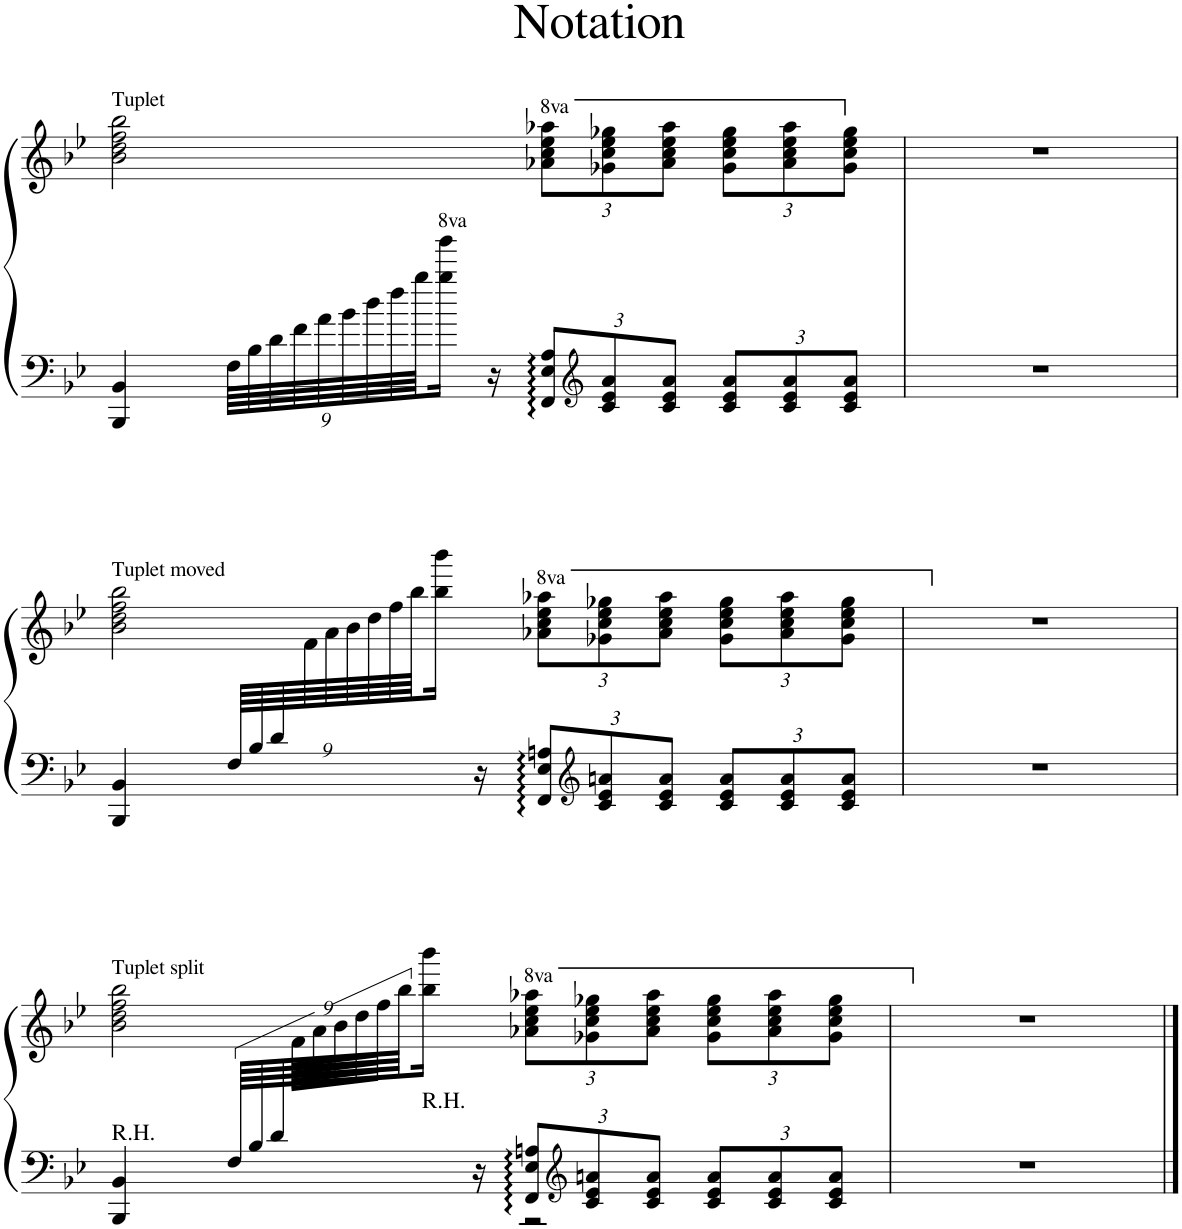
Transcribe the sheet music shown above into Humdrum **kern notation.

**kern	**kern
*part1	*part1
*staff2	*staff1
*I"Piano	*
*I'Pno	*
*clefF4	*clefG2
*k[b-e-]	*k[b-e-]
=1	=1
!	!LO:TX:a:t=Tuplet
4BBB-/ 4BB-/	2b-\ 2dd\ 2ff\ 2bb-\
*Xbrackettup	*
72F\LLLL	.
72B-\	.
72d\	.
72f\	.
72a\	.
72b-\	.
72dd\	.
72ff\	.
72bb-\JJ	.
*8va	*
16bbb-\ 16bbbb-\JJ	.
*X8va	*
16r	.
*	*8va
*	*Xbrackettup
12FF/:: 12E-/:: 12A/::L	12aa-X\ 12ccc\ 12eee-\ 12aaa-X\L
*clefG2	*
12c/ 12e-/ 12a/	12gg-X\ 12ccc\ 12eee-\ 12ggg-X\
12c/ 12e-/ 12a/J	12aa-\ 12ccc\ 12eee-\ 12aaa-\J
12c/ 12e-/ 12a/L	12gg-\ 12ccc\ 12eee-\ 12ggg-\L
12c/ 12e-/ 12a/	12aa-\ 12ccc\ 12eee-\ 12aaa-\
12c/ 12e-/ 12a/J	12gg-\ 12ccc\ 12eee-\ 12ggg-\J
=2	=2
*	*X8va
1r	1r
!!LO:LB:g=z
=3	=3
*clefF4	*
*	*^
!	!LO:TX:a:t=Tuplet moved	!
4BBB-/ 4BB-/	2b-\ 2dd\ 2ff\ 2bb-\	24%7ryy
72F/LLLL	.	.
72B-/	.	.
72d/	.	.
48%7ryy	.	72f\
.	.	72a\
.	.	72b-\
.	.	72dd\
.	.	72ff\
.	.	72bb-\JJ
.	.	16bbb-\ 16bbbb-\JJ
16r	.	2ryy
*	*8va	*
12FF/:: 12E-/:: 12An/::L	12aa-X\ 12ccc\ 12eee-\ 12aaa-X\L	.
*clefG2	*	*
12c/ 12e-/ 12an/	12gg-X\ 12ccc\ 12eee-\ 12ggg-X\	.
12c/ 12e-/ 12a/J	12aa-\ 12ccc\ 12eee-\ 12aaa-\J	.
12c/ 12e-/ 12a/L	12gg-\ 12ccc\ 12eee-\ 12ggg-\L	.
12c/ 12e-/ 12a/	12aa-\ 12ccc\ 12eee-\ 12aaa-\	.
12c/ 12e-/ 12a/J	12gg-\ 12ccc\ 12eee-\ 12ggg-\J	.
.	.	16ryy
*	*v	*v
=4	=4
*	*X8va
1r	1r
!!LO:LB:g=z
=5	=5
*clefF4	*
*^	*^
*	*	*	*^
!	!	!LO:TX:a:t=Tuplet split	!	!
!LO:TX:a:t=R.H.	!	!	!	!
4BBB-/ 4BB-/	4ryy	2b-\ 2dd\ 2ff\ 2bb-\	36%13ryy	24%7ryy
*brackettup	*Xtuplet	*	*	*
72F/LLLL	72ryy	.	.	.
72B-/	72ryy	.	.	.
72d/	72ryy	.	.	.
72ryy	72%5ryy	.	.	72f\LLLL
72ryy	.	.	.	72a\
72ryy	.	.	.	72b-\
72ryy	.	.	.	72dd\
72ryy	.	.	.	72ff\JJJJ
144%11ryy	72ryy	.	72bb-\JJ	36%23ryy
!	!LO:TX:a:t=R.H.	!	!	!
.	8ryy	.	16bbb-\ 16bbbb-\JJ	.
16r	.	.	2ryy	.
*tuplet	*	*	*	*
*Xbrackettup	*	*	*	*
*	*	*8va	*	*
12FF/:: 12E-/:: 12An/::L	2r	12aa-X\ 12ccc\ 12eee-\ 12aaa-X\L	.	.
*clefG2	*	*	*	*
12c/ 12e-/ 12an/	.	12gg-X\ 12ccc\ 12eee-\ 12ggg-X\	.	.
12c/ 12e-/ 12a/J	.	12aa-\ 12ccc\ 12eee-\ 12aaa-\J	.	.
12c/ 12e-/ 12a/L	.	12gg-\ 12ccc\ 12eee-\ 12ggg-\L	.	.
12c/ 12e-/ 12a/	.	12aa-\ 12ccc\ 12eee-\ 12aaa-\	.	.
12c/ 12e-/ 12a/J	.	12gg-\ 12ccc\ 12eee-\ 12ggg-\J	.	.
.	.	.	16ryy	.
*v	*v	*	*	*
*	*v	*v	*v
=6	=6
*	*X8va
1r	1r
==	==
*-	*-
